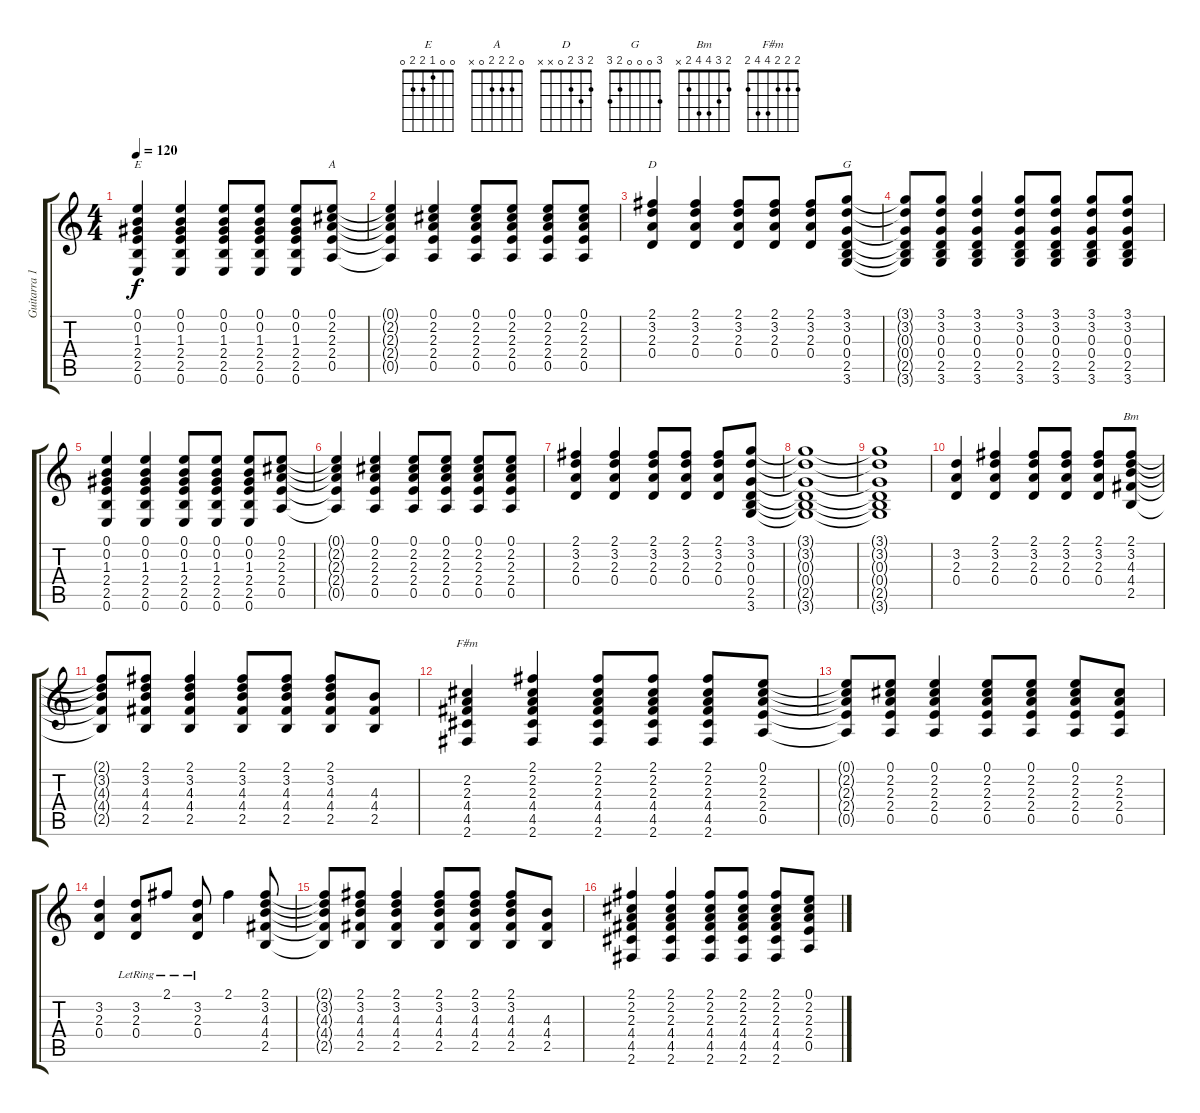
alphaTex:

\track ("Guitarra 1" "Guitarra 1") {instrument acousticguitarsteel}
\staff {score tabs}
\tuning (E4 B3 G3 D3 A2 E2) {hide}
\chord ("E" 0 0 1 2 2 0)
\chord ("A" 0 2 2 2 0 x)
\chord ("D" 2 3 2 0 x x)
\chord ("G" 3 0 0 0 2 3)
\chord ("Bm" 2 3 4 4 2 x)
\chord ("F#m" 2 2 2 4 4 2)
\ts (4 4)
\tempo 120
\clef g2
\ks c
(0.1 0.2 1.3 2.4 2.5 0.6).4{ch "E" dy f instrument acousticguitarsteel} (0.1 0.2 1.3 2.4 2.5 0.6).4 (0.1 0.2 1.3 2.4 2.5 0.6).8 (0.1 0.2 1.3 2.4 2.5 0.6).8 (0.1 0.2 1.3 2.4 2.5 0.6).8 (0.1 2.2 2.3 2.4 0.5).8{ch "A"} |
(0.1{t} 2.2{t} 2.3{t} 2.4{t} 0.5{t}).4 (0.1 2.2 2.3 2.4 0.5).4 (0.1 2.2 2.3 2.4 0.5).8 (0.1 2.2 2.3 2.4 0.5).8 (0.1 2.2 2.3 2.4 0.5).8 (0.1 2.2 2.3 2.4 0.5).8 |
(2.1 3.2 2.3 0.4).4{ch "D"} (2.1 3.2 2.3 0.4).4 (2.1 3.2 2.3 0.4).8 (2.1 3.2 2.3 0.4).8 (2.1 3.2 2.3 0.4).8 (3.1 3.2 0.3 0.4 2.5 3.6).8{ch "G"} |
(3.1{t} 3.2{t} 0.3{t} 0.4{t} 2.5{t} 3.6{t}).8 (3.1 3.2 0.3 0.4 2.5 3.6).8 (3.1 3.2 0.3 0.4 2.5 3.6).4 (3.1 3.2 0.3 0.4 2.5 3.6).8 (3.1 3.2 0.3 0.4 2.5 3.6).8 (3.1 3.2 0.3 0.4 2.5 3.6).8 (3.1 3.2 0.3 0.4 2.5 3.6).8 |
(0.1 0.2 1.3 2.4 2.5 0.6).4 (0.1 0.2 1.3 2.4 2.5 0.6).4 (0.1 0.2 1.3 2.4 2.5 0.6).8 (0.1 0.2 1.3 2.4 2.5 0.6).8 (0.1 0.2 1.3 2.4 2.5 0.6).8 (0.1 2.2 2.3 2.4 0.5).8 |
(0.1{t} 2.2{t} 2.3{t} 2.4{t} 0.5{t}).4 (0.1 2.2 2.3 2.4 0.5).4 (0.1 2.2 2.3 2.4 0.5).8 (0.1 2.2 2.3 2.4 0.5).8 (0.1 2.2 2.3 2.4 0.5).8 (0.1 2.2 2.3 2.4 0.5).8 |
(2.1 3.2 2.3 0.4).4 (2.1 3.2 2.3 0.4).4 (2.1 3.2 2.3 0.4).8 (2.1 3.2 2.3 0.4).8 (2.1 3.2 2.3 0.4).8 (3.1 3.2 0.3 0.4 2.5 3.6).8 |
(3.1{t} 3.2{t} 0.3{t} 0.4{t} 2.5{t} 3.6{t}).1 |
(3.1{t} 3.2{t} 0.3{t} 0.4{t} 2.5{t} 3.6{t}).1 |
(3.2 2.3 0.4).4 (2.1 3.2 2.3 0.4).4 (2.1 3.2 2.3 0.4).8 (2.1 3.2 2.3 0.4).8 (2.1 3.2 2.3 0.4).8 (2.1 3.2 4.3 4.4 2.5).8{ch "Bm"} |
(2.1{t} 3.2{t} 4.3{t} 4.4{t} 2.5{t}).8 (2.1 3.2 4.3 4.4 2.5).8 (2.1 3.2 4.3 4.4 2.5).4 (2.1 3.2 4.3 4.4 2.5).8 (2.1 3.2 4.3 4.4 2.5).8 (2.1 3.2 4.3 4.4 2.5).8 (4.3 4.4 2.5).8 |
(2.2 2.3 4.4 4.5 2.6).4{ch "F#m"} (2.1 2.2 2.3 4.4 4.5 2.6).4 (2.1 2.2 2.3 4.4 4.5 2.6).8 (2.1 2.2 2.3 4.4 4.5 2.6).8 (2.1 2.2 2.3 4.4 4.5 2.6).8 (0.1 2.2 2.3 2.4 0.5).8 |
(0.1{t} 2.2{t} 2.3{t} 2.4{t} 0.5{t}).8 (0.1 2.2 2.3 2.4 0.5).8 (0.1 2.2 2.3 2.4 0.5).4 (0.1 2.2 2.3 2.4 0.5).8 (0.1 2.2 2.3 2.4 0.5).8 (0.1 2.2 2.3 2.4 0.5).8 (2.2 2.3 2.4 0.5).8 |
(3.2 2.3 0.4).4 (3.2{lr} 2.3{lr} 0.4{lr}).8 2.1{lr}.8 (3.2{lr} 2.3{lr} 0.4{lr}).8 2.1.4 (2.1 3.2 4.3 4.4 2.5).8 |
(2.1{t} 3.2{t} 4.3{t} 4.4{t} 2.5{t}).8 (2.1 3.2 4.3 4.4 2.5).8 (2.1 3.2 4.3 4.4 2.5).4 (2.1 3.2 4.3 4.4 2.5).8 (2.1 3.2 4.3 4.4 2.5).8 (2.1 3.2 4.3 4.4 2.5).8 (4.3 4.4 2.5).8 |
(2.1 2.2 2.3 4.4 4.5 2.6).4 (2.1 2.2 2.3 4.4 4.5 2.6).4 (2.1 2.2 2.3 4.4 4.5 2.6).8 (2.1 2.2 2.3 4.4 4.5 2.6).8 (2.1 2.2 2.3 4.4 4.5 2.6).8 (0.1 2.2 2.3 2.4 0.5).8
